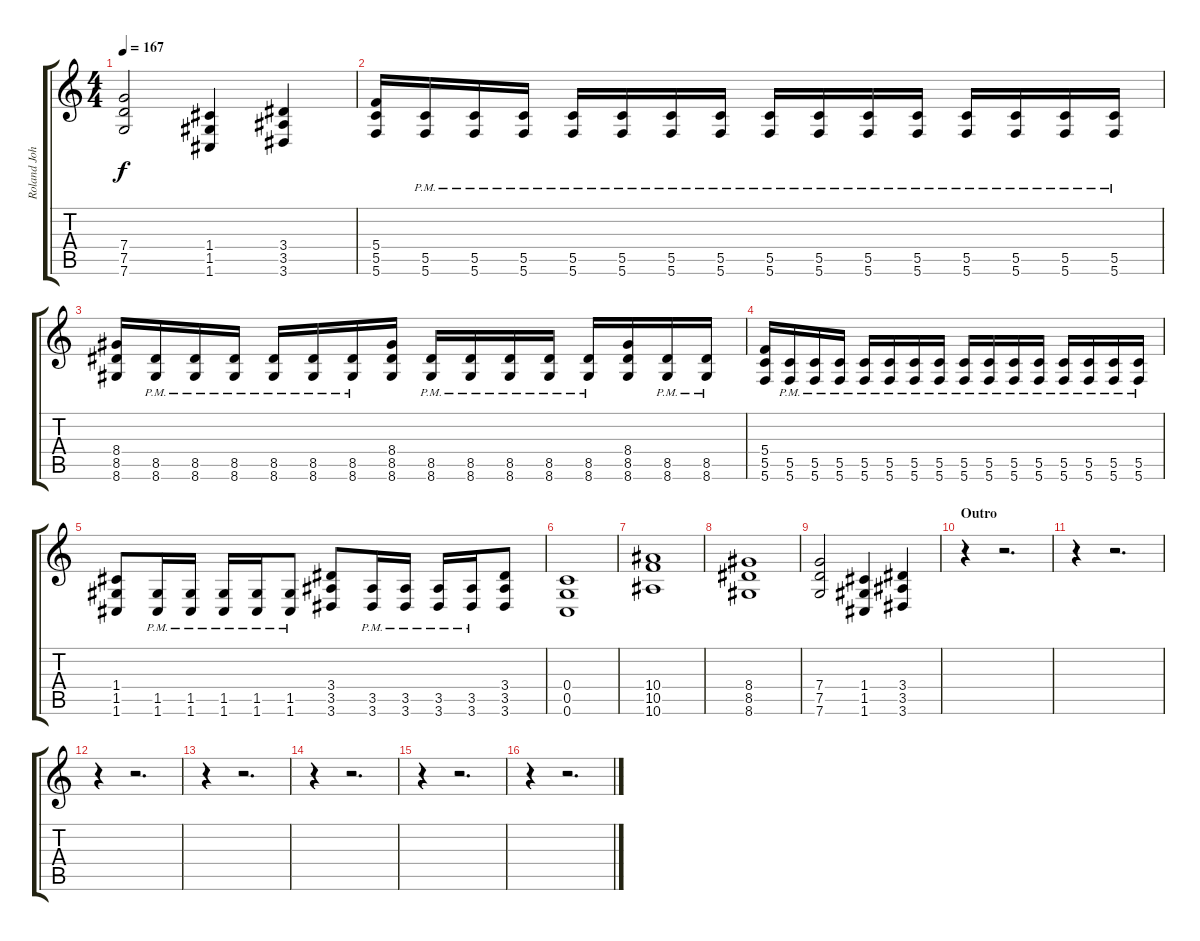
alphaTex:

\track ("Roland Johansson" "Roland Joh") {instrument distortionguitar}
\staff {score tabs}
\tuning (D4 A3 F3 C3 G2 C2) {hide}
\ts (4 4)
\tempo 167
\clef g2
\ks c
(7.4 7.5 7.6).2{dy f} (1.4 1.5 1.6).4 (3.4 3.5 3.6).4 |
(5.4 5.5 5.6).16 (5.5{pm} 5.6{pm}).16 (5.5{pm} 5.6{pm}).16 (5.5{pm} 5.6{pm}).16 (5.5{pm} 5.6{pm}).16 (5.5{pm} 5.6{pm}).16 (5.5{pm} 5.6{pm}).16 (5.5{pm} 5.6{pm}).16 (5.5{pm} 5.6{pm}).16 (5.5{pm} 5.6{pm}).16 (5.5{pm} 5.6{pm}).16 (5.5{pm} 5.6{pm}).16 (5.5{pm} 5.6{pm}).16 (5.5{pm} 5.6{pm}).16 (5.5{pm} 5.6{pm}).16 (5.5{pm} 5.6{pm}).16 |
(8.4 8.5 8.6).16 (8.5{pm} 8.6{pm}).16 (8.5{pm} 8.6{pm}).16 (8.5{pm} 8.6{pm}).16 (8.5{pm} 8.6{pm}).16 (8.5{pm} 8.6{pm}).16 (8.5{pm} 8.6{pm}).16 (8.4 8.5 8.6).16 (8.5{pm} 8.6{pm}).16 (8.5{pm} 8.6{pm}).16 (8.5{pm} 8.6{pm}).16 (8.5{pm} 8.6{pm}).16 (8.5{pm} 8.6{pm}).16 (8.4 8.5 8.6).16 (8.5{pm} 8.6{pm}).16 (8.5{pm} 8.6{pm}).16 |
(5.4 5.5 5.6).16 (5.5{pm} 5.6{pm}).16 (5.5{pm} 5.6{pm}).16 (5.5{pm} 5.6{pm}).16 (5.5{pm} 5.6{pm}).16 (5.5{pm} 5.6{pm}).16 (5.5{pm} 5.6{pm}).16 (5.5{pm} 5.6{pm}).16 (5.5{pm} 5.6{pm}).16 (5.5{pm} 5.6{pm}).16 (5.5{pm} 5.6{pm}).16 (5.5{pm} 5.6{pm}).16 (5.5{pm} 5.6{pm}).16 (5.5{pm} 5.6{pm}).16 (5.5{pm} 5.6{pm}).16 (5.5{pm} 5.6{pm}).16 |
(1.4 1.5 1.6).8 (1.5{pm} 1.6{pm}).16 (1.5{pm} 1.6{pm}).16 (1.5{pm} 1.6{pm}).16 (1.5{pm} 1.6{pm}).16 (1.5{pm} 1.6{pm}).8 (3.4 3.5 3.6).8 (3.5{pm} 3.6{pm}).16 (3.5{pm} 3.6{pm}).16 (3.5{pm} 3.6{pm}).16 (3.5{pm} 3.6{pm}).16 (3.4 3.5 3.6).8 |
(0.4 0.5 0.6).1 |
(10.4 10.5 10.6).1 |
(8.4 8.5 8.6).1 |
(7.4 7.5 7.6).2 (1.4 1.5 1.6).4 (3.4 3.5 3.6).4 |
\section ("" "Outro")
r.4 r.2{d} |
r.4 r.2{d} |
r.4 r.2{d} |
r.4 r.2{d} |
r.4 r.2{d} |
r.4 r.2{d} |
r.4 r.2{d}
